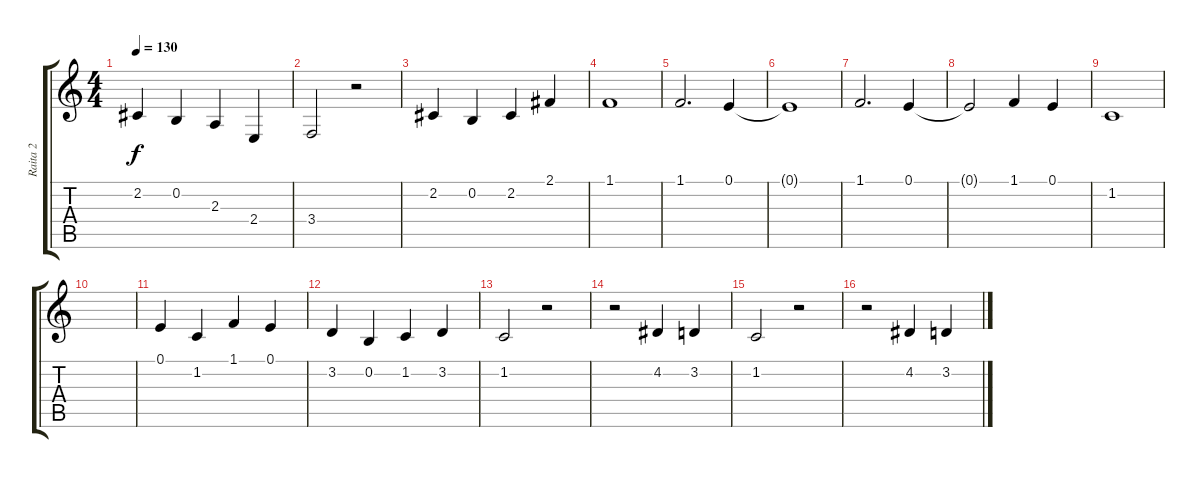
\track ("Raita 2" "Raita 2") {instrument violin}
\staff {score tabs}
\tuning (E4 B3 G3 D3 A2 E2) {hide}
\ts (4 4)
\tempo 130
\clef g2
\ks c
2.2.4{dy f} 0.2.4 2.3.4 2.4.4 |
3.4.2 r.2 |
2.2.4 0.2.4 2.2.4 2.1.4 |
1.1.1 |
1.1.2{d} 0.1.4 |
0.1{t}.1 |
1.1.2{d} 0.1.4 |
0.1{t}.2 1.1.4 0.1.4 |
1.2.1 |
|
0.1.4 1.2.4 1.1.4 0.1.4 |
3.2.4 0.2.4 1.2.4 3.2.4 |
1.2.2 r.2 |
r.2 4.2.4 3.2.4 |
1.2.2 r.2 |
r.2 4.2.4 3.2.4
